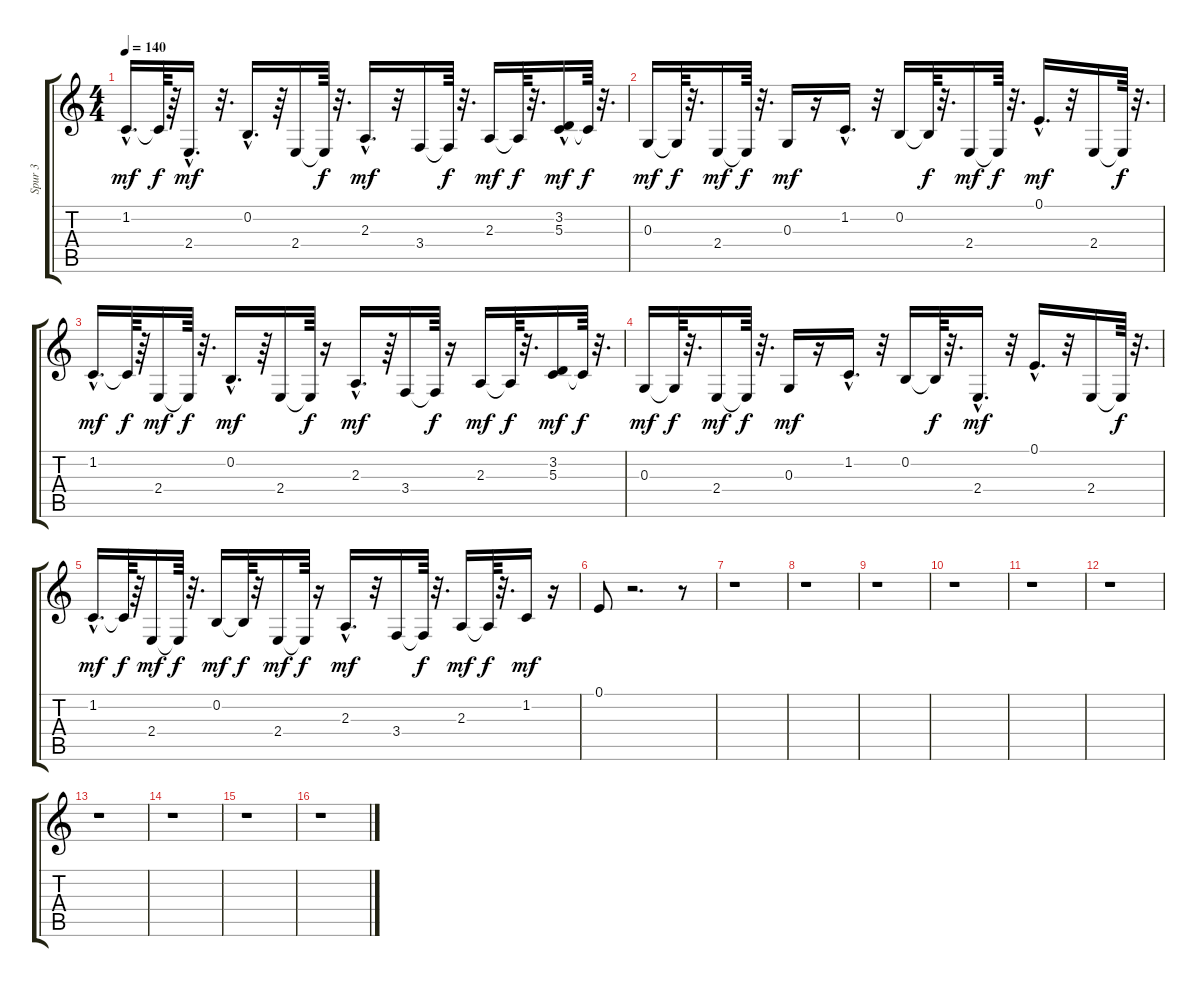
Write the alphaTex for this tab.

\track ("Spur 3" "Spur 3") {instrument lead8bassandlead}
\staff {score tabs}
\tuning (E4 B3 G3 D3 A2 E2) {hide}
\ts (4 4)
\tempo 140
\clef g2
\ks c
1.2{hac}.16{d dy mf} 1.2{t}.64{dy f} r.64 2.4{hac}.16{d dy mf} r.32{d} 0.2{hac}.16{d} r.64 2.4.16 2.4{t}.64{dy f} r.32{d} 2.3{hac}.16{d dy mf} r.32 3.4.16 3.4{t}.64{dy f} r.32{d} 2.3.16{dy mf} 2.3{t}.64{dy f} r.32{d} (3.2{hac} 5.3).16{dy mf} 5.3{t}.64{dy f} r.32{d} |
0.3.16{dy mf} 0.3{t}.64{dy f} r.32{d} 2.4.16{dy mf} 2.4{t}.64{dy f} r.32{d} 0.3.16{dy mf} r.16 1.2{hac}.16{d} r.32 0.2.16 0.2{t}.64{dy f} r.32{d} 2.4.16{dy mf} 2.4{t}.64{dy f} r.32{d} 0.1{hac}.16{d dy mf} r.32 2.4.16 2.4{t}.64{dy f} r.32{d} |
1.2{hac}.16{d dy mf} 1.2{t}.64{dy f} r.64 2.4.16{dy mf} 2.4{t}.64{dy f} r.32{d} 0.2{hac}.16{d dy mf} r.64 2.4.16 2.4{t}.64{dy f} r.16 2.3{hac}.16{d dy mf} r.64 3.4.16 3.4{t}.64{dy f} r.16 2.3.16{dy mf} 2.3{t}.64{dy f} r.32{d} (3.2 5.3).16{dy mf} 5.3{t}.64{dy f} r.32{d} |
0.3.16{dy mf} 0.3{t}.64{dy f} r.32{d} 2.4.16{dy mf} 2.4{t}.64{dy f} r.32{d} 0.3.16{dy mf} r.16 1.2{hac}.16{d} r.32 0.2.16 0.2{t}.64{dy f} r.32{d} 2.4{hac}.16{d dy mf} r.32 0.1{hac}.16{d} r.32 2.4.16 2.4{t}.64{dy f} r.32{d} |
1.2{hac}.16{d dy mf} 1.2{t}.64{dy f} r.64 2.4.16{dy mf} 2.4{t}.64{dy f} r.32{d} 0.2.16{dy mf} 0.2{t}.64{dy f} r.32 2.4.16{dy mf} 2.4{t}.64{dy f} r.16 2.3{hac}.16{d dy mf} r.32 3.4.16 3.4{t}.64{dy f} r.32{d} 2.3.16{dy mf} 2.3{t}.64{dy f} r.32{d} 1.2.16{dy mf} r.16 |
0.1.8 r.2{d} r.8 |
r.1 |
r.1 |
r.1 |
r.1 |
r.1 |
r.1 |
r.1 |
r.1 |
r.1 |
r.1
